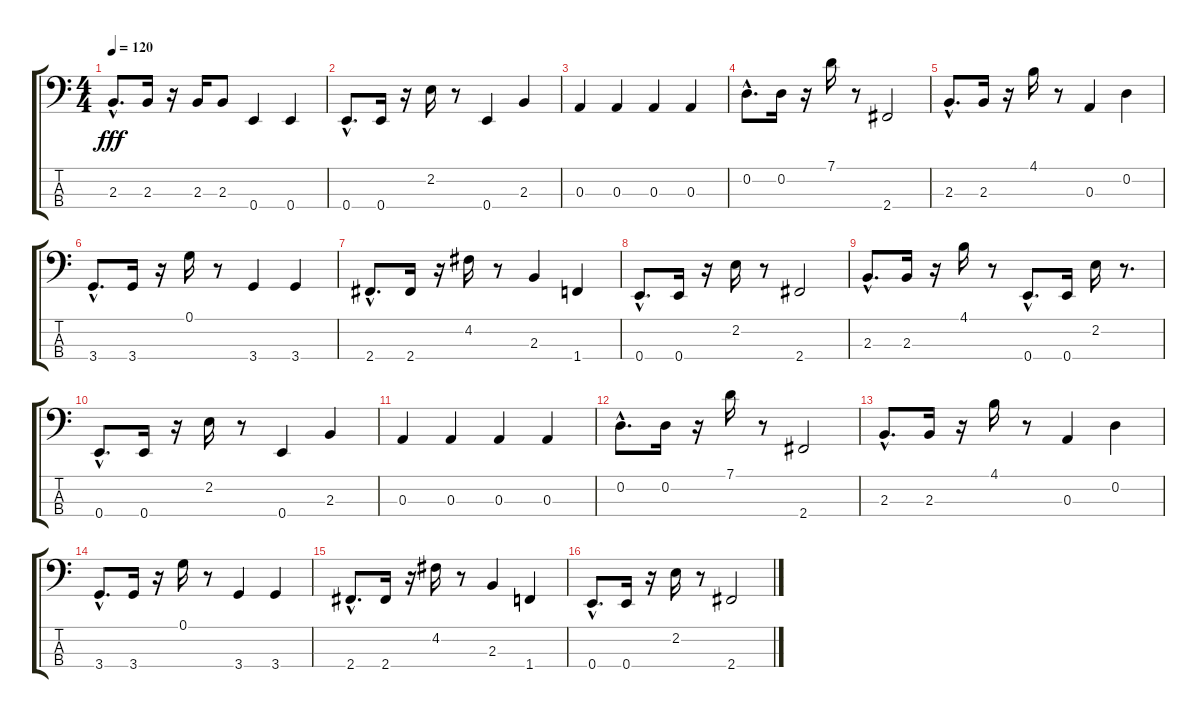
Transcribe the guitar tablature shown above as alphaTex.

\track "" {instrument slapbass1}
\staff {score tabs}
\tuning (G2 D2 A1 E1) {hide}
\ts (4 4)
\tempo 120
\clef f4
\ks c
2.3{hac}.8{d dy fff} 2.3.16 r.16 2.3.16 2.3.8 0.4.4 0.4.4 |
0.4{hac}.8{d} 0.4.16 r.16 2.2.16 r.8 0.4.4 2.3.4 |
0.3.4 0.3.4 0.3.4 0.3.4 |
0.2{hac}.8{d} 0.2.16 r.16 7.1.16 r.8 2.4.2 |
2.3{hac}.8{d} 2.3.16 r.16 4.1.16 r.8 0.3.4 0.2.4 |
3.4{hac}.8{d} 3.4.16 r.16 0.1.16 r.8 3.4.4 3.4.4 |
2.4{hac}.8{d} 2.4.16 r.16 4.2.16 r.8 2.3.4 1.4.4 |
0.4{hac}.8{d} 0.4.16 r.16 2.2.16 r.8 2.4.2 |
2.3{hac}.8{d} 2.3.16 r.16 4.1.16 r.8 0.4{hac}.8{d} 0.4.16 2.2.16 r.8{d} |
0.4{hac}.8{d} 0.4.16 r.16 2.2.16 r.8 0.4.4 2.3.4 |
0.3.4 0.3.4 0.3.4 0.3.4 |
0.2{hac}.8{d} 0.2.16 r.16 7.1.16 r.8 2.4.2 |
2.3{hac}.8{d} 2.3.16 r.16 4.1.16 r.8 0.3.4 0.2.4 |
3.4{hac}.8{d} 3.4.16 r.16 0.1.16 r.8 3.4.4 3.4.4 |
2.4{hac}.8{d} 2.4.16 r.16 4.2.16 r.8 2.3.4 1.4.4 |
0.4{hac}.8{d} 0.4.16 r.16 2.2.16 r.8 2.4.2
